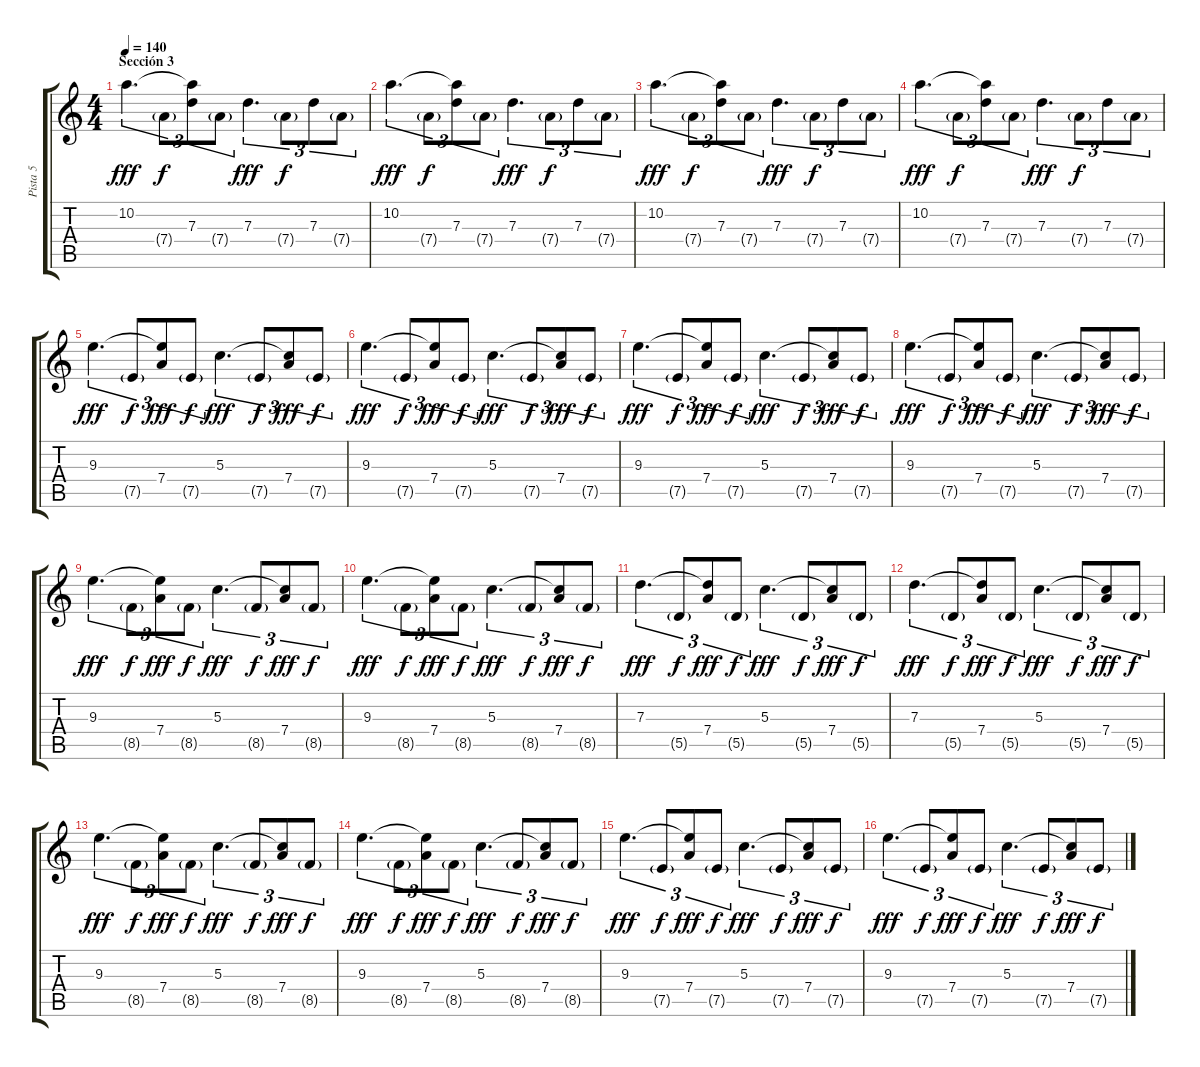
\track ("Pista 5" "Pista 5") {instrument acousticguitarsteel}
\staff {score tabs}
\tuning (E4 B3 G3 D3 A2 E2) {hide}
\ts (4 4)
\section ("" "Sección 3")
\tempo 140
\clef g2
\ks c
10.2.4{d tu (3 2) dy fff volume 10 instrument acousticguitarnylon} 7.4{g}.8{tu (3 2) dy f} (10.2{t} 7.3).8{tu (3 2)} 7.4{g}.8{tu (3 2)} 7.3.4{d tu (3 2) dy fff} 7.4{g}.8{tu (3 2) dy f} 7.3.8{tu (3 2)} 7.4{g}.8{tu (3 2)} |
10.2.4{d tu (3 2) dy fff} 7.4{g}.8{tu (3 2) dy f} (10.2{t} 7.3).8{tu (3 2)} 7.4{g}.8{tu (3 2)} 7.3.4{d tu (3 2) dy fff} 7.4{g}.8{tu (3 2) dy f} 7.3.8{tu (3 2)} 7.4{g}.8{tu (3 2)} |
10.2.4{d tu (3 2) dy fff} 7.4{g}.8{tu (3 2) dy f} (10.2{t} 7.3).8{tu (3 2)} 7.4{g}.8{tu (3 2)} 7.3.4{d tu (3 2) dy fff} 7.4{g}.8{tu (3 2) dy f} 7.3.8{tu (3 2)} 7.4{g}.8{tu (3 2)} |
10.2.4{d tu (3 2) dy fff} 7.4{g}.8{tu (3 2) dy f} (10.2{t} 7.3).8{tu (3 2)} 7.4{g}.8{tu (3 2)} 7.3.4{d tu (3 2) dy fff} 7.4{g}.8{tu (3 2) dy f} 7.3.8{tu (3 2)} 7.4{g}.8{tu (3 2)} |
9.3.4{d tu (3 2) dy fff} 7.5{g}.8{tu (3 2) dy f} (9.3{t} 7.4).8{tu (3 2) dy fff} 7.5{g}.8{tu (3 2) dy f} 5.3.4{d tu (3 2) dy fff} 7.5{g}.8{tu (3 2) dy f} (5.3{t} 7.4).8{tu (3 2) dy fff} 7.5{g}.8{tu (3 2) dy f} |
9.3.4{d tu (3 2) dy fff} 7.5{g}.8{tu (3 2) dy f} (9.3{t} 7.4).8{tu (3 2) dy fff} 7.5{g}.8{tu (3 2) dy f} 5.3.4{d tu (3 2) dy fff} 7.5{g}.8{tu (3 2) dy f} (5.3{t} 7.4).8{tu (3 2) dy fff} 7.5{g}.8{tu (3 2) dy f} |
9.3.4{d tu (3 2) dy fff} 7.5{g}.8{tu (3 2) dy f} (9.3{t} 7.4).8{tu (3 2) dy fff} 7.5{g}.8{tu (3 2) dy f} 5.3.4{d tu (3 2) dy fff} 7.5{g}.8{tu (3 2) dy f} (5.3{t} 7.4).8{tu (3 2) dy fff} 7.5{g}.8{tu (3 2) dy f} |
9.3.4{d tu (3 2) dy fff} 7.5{g}.8{tu (3 2) dy f} (9.3{t} 7.4).8{tu (3 2) dy fff} 7.5{g}.8{tu (3 2) dy f} 5.3.4{d tu (3 2) dy fff} 7.5{g}.8{tu (3 2) dy f} (5.3{t} 7.4).8{tu (3 2) dy fff} 7.5{g}.8{tu (3 2) dy f} |
9.3.4{d tu (3 2) dy fff} 8.5{g}.8{tu (3 2) dy f} (9.3{t} 7.4).8{tu (3 2) dy fff} 8.5{g}.8{tu (3 2) dy f} 5.3.4{d tu (3 2) dy fff} 8.5{g}.8{tu (3 2) dy f} (5.3{t} 7.4).8{tu (3 2) dy fff} 8.5{g}.8{tu (3 2) dy f} |
9.3.4{d tu (3 2) dy fff} 8.5{g}.8{tu (3 2) dy f} (9.3{t} 7.4).8{tu (3 2) dy fff} 8.5{g}.8{tu (3 2) dy f} 5.3.4{d tu (3 2) dy fff} 8.5{g}.8{tu (3 2) dy f} (5.3{t} 7.4).8{tu (3 2) dy fff} 8.5{g}.8{tu (3 2) dy f} |
7.3.4{d tu (3 2) dy fff} 5.5{g}.8{tu (3 2) dy f} (7.3{t} 7.4).8{tu (3 2) dy fff} 5.5{g}.8{tu (3 2) dy f} 5.3.4{d tu (3 2) dy fff} 5.5{g}.8{tu (3 2) dy f} (5.3{t} 7.4).8{tu (3 2) dy fff} 5.5{g}.8{tu (3 2) dy f} |
7.3.4{d tu (3 2) dy fff} 5.5{g}.8{tu (3 2) dy f} (7.3{t} 7.4).8{tu (3 2) dy fff} 5.5{g}.8{tu (3 2) dy f} 5.3.4{d tu (3 2) dy fff} 5.5{g}.8{tu (3 2) dy f} (5.3{t} 7.4).8{tu (3 2) dy fff} 5.5{g}.8{tu (3 2) dy f} |
9.3.4{d tu (3 2) dy fff} 8.5{g}.8{tu (3 2) dy f} (9.3{t} 7.4).8{tu (3 2) dy fff} 8.5{g}.8{tu (3 2) dy f} 5.3.4{d tu (3 2) dy fff} 8.5{g}.8{tu (3 2) dy f} (5.3{t} 7.4).8{tu (3 2) dy fff} 8.5{g}.8{tu (3 2) dy f} |
9.3.4{d tu (3 2) dy fff} 8.5{g}.8{tu (3 2) dy f} (9.3{t} 7.4).8{tu (3 2) dy fff} 8.5{g}.8{tu (3 2) dy f} 5.3.4{d tu (3 2) dy fff} 8.5{g}.8{tu (3 2) dy f} (5.3{t} 7.4).8{tu (3 2) dy fff} 8.5{g}.8{tu (3 2) dy f} |
9.3.4{d tu (3 2) dy fff} 7.5{g}.8{tu (3 2) dy f} (9.3{t} 7.4).8{tu (3 2) dy fff} 7.5{g}.8{tu (3 2) dy f} 5.3.4{d tu (3 2) dy fff} 7.5{g}.8{tu (3 2) dy f} (5.3{t} 7.4).8{tu (3 2) dy fff} 7.5{g}.8{tu (3 2) dy f} |
9.3.4{d tu (3 2) dy fff} 7.5{g}.8{tu (3 2) dy f} (9.3{t} 7.4).8{tu (3 2) dy fff} 7.5{g}.8{tu (3 2) dy f} 5.3.4{d tu (3 2) dy fff} 7.5{g}.8{tu (3 2) dy f} (5.3{t} 7.4).8{tu (3 2) dy fff} 7.5{g}.8{tu (3 2) dy f}
